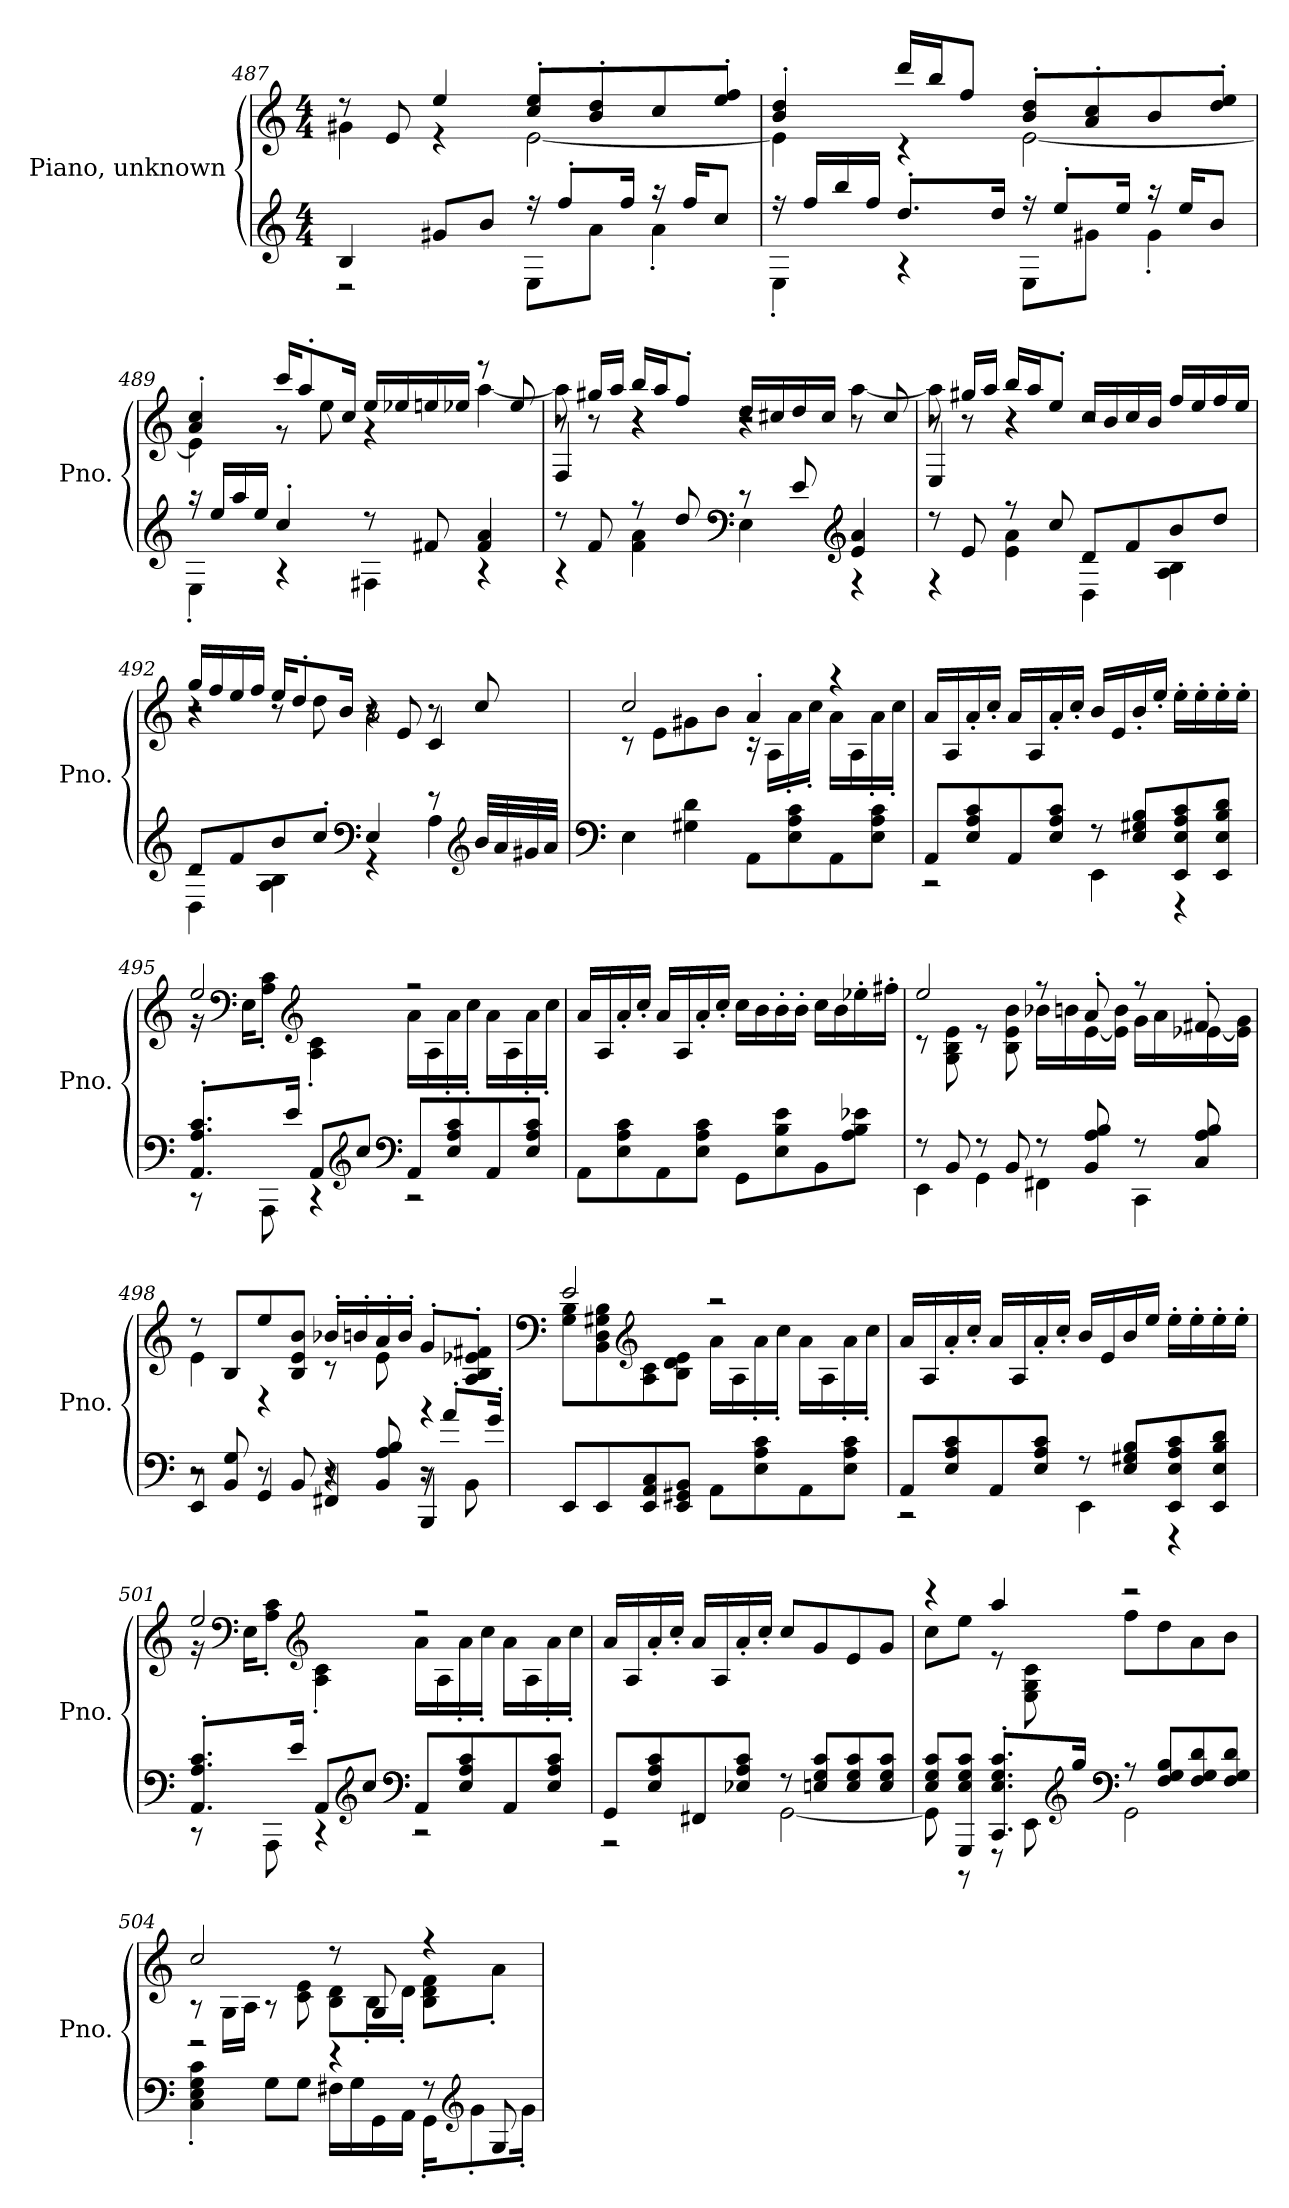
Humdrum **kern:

**kern	**kern
*part1	*part1
*staff2	*staff1
*I"Piano, unknown	*
*I'Pno.	*
!!LO:LB:g=z
*clefG2	*clefG2
*k[]	*k[]
*M4/4	*M4/4
=487	=487
*^	*^
4B/	2r	8r	4g#X\
.	.	8e/	.
8g#X/L	.	4ee/	4r
8b/J	.	.	.
16r	8E\L	8cc/' 8ee/'L	[2e\
8ff'/L	.	.	.
.	8a\J	8b/' 8dd/'	.
16ff/Jk	.	.	.
16r	4a'\	8cc/	.
16ff/KL	.	.	.
8cc/J	.	8ee/' 8ff/'J	.
=488	=488	=488	=488
16r	4E'\	4b/' 4dd/'	4e\]
16ff/LL	.	.	.
16bb/	.	.	.
16ff/JJ	.	.	.
8.dd'/L	4r	16ddd/LL	4r
.	.	16bb/J	.
.	.	8ff/J	.
16dd/Jk	.	.	.
16r	8E\L	8b/' 8dd/'L	[2e\
8ee'/L	.	.	.
.	8g#X\J	8a/' 8cc/'	.
16ee/Jk	.	.	.
16r	4g#'\	8b/	.
16ee/KL	.	.	.
8b/J	.	8dd/' 8ee/'J	.
!!LO:LB:g=z	!!
=489	=489	=489	=489
16r	4E'\	4a/' 4cc/'	4e\]
16ee/LL	.	.	.
16aa/	.	.	.
16ee/JJ	.	.	.
4cc'/	4r	16ccc/KL	8r
.	.	8aa'/	.
.	.	.	8ee\
.	.	16cc/Jk	.
8r	4F#X\	16ee/LL	4r
.	.	16ee-X/	.
8f#X/	.	16een/	.
.	.	16ee-X/JJ	.
4f#/ 4a/	4r	8r	[4aa\
.	.	8ee-/	.
=490	=490	=490	=490
*	*	*	*^
8r	4r	8r	8aa\]	4F/
8f/	.	16gg#X/LL	8r	.
.	.	16aa/JJ	.	.
8r	4f\ 4a\	16bb/LL	4r	4r
.	.	16aa/J	.	.
8dd/	.	8ff'/J	.	.
*clefF4	*	*	*	*
8r	4E\	16dd/LL	4r	2r
.	.	16cc#X/	.	.
8e/	.	16dd/	.	.
.	.	16cc#/JJ	.	.
*clefG2	*	*	*	*
4e/ 4a/	4r	8r	[4aa\	.
.	.	8cc#/	.	.
!!LO:LB:g=z	!!	!!
=491	=491	=491	=491	=491
8r	4r	8r	8aa\]	4E/
8e/	.	16gg#X/LL	8r	.
.	.	16aa/JJ	.	.
8r	4e\ 4a\	16bb/LL	4r	4r
.	.	16aa/J	.	.
8cc/	.	8ee'/J	.	.
8d/L	4D\	16cc/LL	2r	2r
.	.	16b/	.	.
8f/	.	16cc/	.	.
.	.	16b/JJ	.	.
8b/	4A\ 4B\	16ff/LL	.	.
.	.	16ee/	.	.
8dd/J	.	16ff/	.	.
.	.	16ee/JJ	.	.
=492	=492	=492	=492	=492
8d/L	4D\	16gg/LL	4r	2r
.	.	16ff/	.	.
8f/	.	16ee/	.	.
.	.	16ff/JJ	.	.
8b/	4A\ 4B\	16ee/KL	8r	.
.	.	8dd'/	.	.
8cc'/J	.	.	8dd\	.
.	.	16b/Jk	.	.
*clefF4	*	*	*	*
4E/	4r	8r	2a\	4r
.	.	8e/	.	.
8r	4A\	8r	.	4c/
*clefG2	*	*	*	*
32b/LLL	.	8cc/	.	.
32a/	.	.	.	.
32g#X/	.	.	.	.
32a/JJJ	.	.	.	.
*v	*v	*	*	*
*	*v	*v	*v
!!LO:LB:g=z
=493	=493
*clefF4	*
*	*^
4E\	2cc/	8r
.	.	8e\L
4G#X\ 4d\	.	8g#X\
.	.	8b\J
8AA\L	4a'/	16r
.	.	16A\LL
8E\ 8A\ 8c\	.	16a'\
.	.	16cc'\JJ
8AA\	4r	16a\LL
.	.	16A\
8E\ 8A\ 8c\J	.	16a'\
.	.	16cc'\JJ
*	*v	*v
=494	=494
*^	*
8AA/L	2r	16a/LL
.	.	16A/
8E/ 8A/ 8c/	.	16a'/
.	.	16cc'/JJ
8AA/	.	16a/LL
.	.	16A/
8E/ 8A/ 8c/J	.	16a'/
.	.	16cc'/JJ
8r	4EE\	16b/LL
.	.	16e/
8E/ 8G#X/ 8B/L	.	16b'/
.	.	16ee'/JJ
8EE/ 8E/ 8A/ 8c/	4r	16ee'\LL
.	.	16ee'\
8EE/ 8E/ 8B/ 8d/J	.	16ee'\
.	.	16ee'\JJ
!!LO:PB:g=z
=495	=495	=495
*	*	*^
8.AA/' 8.A/' 8.c/'L	8r	2ee/	16r
*	*	*clefF4	*
.	.	.	16E\KL
.	8AAA\	.	8A\' 8c\'J
16e/Jk	.	.	.
*	*	*clefG2	*
8AA/L	4r	.	4A\' 4c\'
*clefG2	*	*	*
8cc/J	.	.	.
*clefF4	*	*	*
8AA/L	2r	2r	16a\LL
.	.	.	16A\
8E/ 8A/ 8c/	.	.	16a'\
.	.	.	16cc'\JJ
8AA/	.	.	16a\LL
.	.	.	16A\
8E/ 8A/ 8c/J	.	.	16a'\
.	.	.	16cc'\JJ
*v	*v	*	*
*	*v	*v
=496	=496
8AA\L	16a/LL
.	16A/
8E\ 8A\ 8c\	16a'/
.	16cc'/JJ
8AA\	16a/LL
.	16A/
8E\ 8A\ 8c\J	16a'/
.	16cc'/JJ
8GG\L	16cc\LL
.	16b\
8E\ 8B\ 8e\	16b'\
.	16b'\JJ
8BB\	16cc\LL
.	16b\
8A\ 8B\ 8e-X\J	16ee-X'\
.	16ff#X'\JJ
!!LO:LB:g=z
=497	=497
*^	*^
8r	4EE\	2ee/	8r
8BB/	.	.	8G\ 8B\ 8e\
8r	4GG\	.	8r
8BB/	.	.	8B\ 8e\ 8b\
8r	4FF#X\	8r	16b-X\LL
.	.	.	16bn\
8BB/ 8A/ 8B/	.	8a'/	[16e\
.	.	.	16e\] 16b\JJ
8r	4CC\	8r	16g\LL
.	.	.	16a\
8C/ 8A/ 8B/	.	8f#X'/	[16e-X\
.	.	.	16e-\] 16g\JJ
=498	=498	=498	=498
*	*^	*	*
8r	2r	4EE/	8r	4e\
8BB/ 8G/	.	.	8B/L	.
8r	.	4GG/	8ee/	4r
8BB/	.	.	8B/ 8e/ 8b/J	.
8r	4r	4FF#X/	16b-X'/LL	8r
.	.	.	16bn'/	.
8BB/ 8A/ 8B/	.	.	16a'/	8e\
.	.	.	16b'/JJ	.
16r	8r	4BBB/	8g'/L	4r
8a'/L	.	.	.	.
.	8BB\	.	8A/' 8B/' 8e-X/' 8f#X/'J	.
16g'/Jk	.	.	.	.
*v	*v	*v	*	*
!!LO:LB:g=z	!!
=499	=499	=499
*	*clefF4	*
8EE/L	2e/	8G\ 8B\L
8EE/	.	8BB\ 8D\ 8G#X\ 8B\
*	*clefG2	*
8EE/ 8AA/ 8C/	.	8A\ 8c\
8EE/ 8GG#X/ 8BB/J	.	8B\ 8d\ 8e\J
8AA\L	2r	16a\LL
.	.	16A\
8E\ 8A\ 8c\	.	16a'\
.	.	16cc'\JJ
8AA\	.	16a\LL
.	.	16A\
8E\ 8A\ 8c\J	.	16a'\
.	.	16cc'\JJ
*	*v	*v
=500	=500
*^	*
8AA/L	2r	16a/LL
.	.	16A/
8E/ 8A/ 8c/	.	16a'/
.	.	16cc'/JJ
8AA/	.	16a/LL
.	.	16A/
8E/ 8A/ 8c/J	.	16a'/
.	.	16cc'/JJ
8r	4EE\	16b/LL
.	.	16e/
8E/ 8G#X/ 8B/L	.	16b/
.	.	16ee/JJ
8EE/ 8E/ 8A/ 8c/	4r	16ee'\LL
.	.	16ee'\
8EE/ 8E/ 8B/ 8d/J	.	16ee'\
.	.	16ee'\JJ
!!LO:LB:g=z
=501	=501	=501
*	*	*^
8.AA/' 8.A/' 8.c/'L	8r	2ee/	16r
*	*	*clefF4	*
.	.	.	16E\KL
.	8AAA\	.	8A\' 8c\'J
16e/Jk	.	.	.
*	*	*clefG2	*
8AA/L	4r	.	4A\' 4c\'
*clefG2	*	*	*
8cc/J	.	.	.
*clefF4	*	*	*
8AA/L	2r	2r	16a\LL
.	.	.	16A\
8E/ 8A/ 8c/	.	.	16a'\
.	.	.	16cc'\JJ
8AA/	.	.	16a\LL
.	.	.	16A\
8E/ 8A/ 8c/J	.	.	16a'\
.	.	.	16cc'\JJ
*	*	*v	*v
=502	=502	=502
8GG/L	2r	16a/LL
.	.	16A/
8E/ 8A/ 8c/	.	16a'/
.	.	16cc'/JJ
8FF#X/	.	16a/LL
.	.	16A/
8E-X/ 8A/ 8c/J	.	16a'/
.	.	16cc'/JJ
8r	[2GG\	8cc/L
8En/ 8G/ 8c/L	.	8g/
8E/ 8G/ 8c/	.	8e/
8E/ 8G/ 8c/J	.	8g/J
!!LO:LB:g=z
=503	=503	=503
*	*	*^
8E/ 8G/ 8c/L	8GG\]	4r	8cc\L
8GGG/ 8E/ 8G/ 8c/J	8r	.	8ee\J
8.CC/' 8.E/' 8.G/' 8.c/'L	8r	4aa/	8r
.	8EE\	.	8E\ 8G\ 8c\
*clefG2	*	*	*
16gg/Jk	.	.	.
*clefF4	*	*	*
8r	2GG\	2r	8ff\L
8F/ 8G/ 8B/L	.	.	8dd\
8F/ 8G/ 8d/	.	.	8a\
8F/ 8G/ 8d/J	.	.	8b\J
=504	=504	=504	=504
2r	4C\' 4E\' 4G\' 4c\'	2cc/	8r
.	.	.	16G\LL
.	.	.	16A\JJ
.	8G\L	.	8r
.	8G\J	.	8c\ 8e\
4r	16F#X\LL	8r	8B\ 8d\L
.	16G\	.	.
.	16GG\	8G/	16B'\L
.	16AA\JJ	.	16d'\JJ
8r	16GG'\KL	4r	8B\ 8d\ 8f\L
*clefG2	*	*	*
.	8g'\	.	.
8G/	.	.	8a'\J
.	16g'\Jk	.	.
*v	*v	*	*
*	*v	*v
=	=
*-	*-
